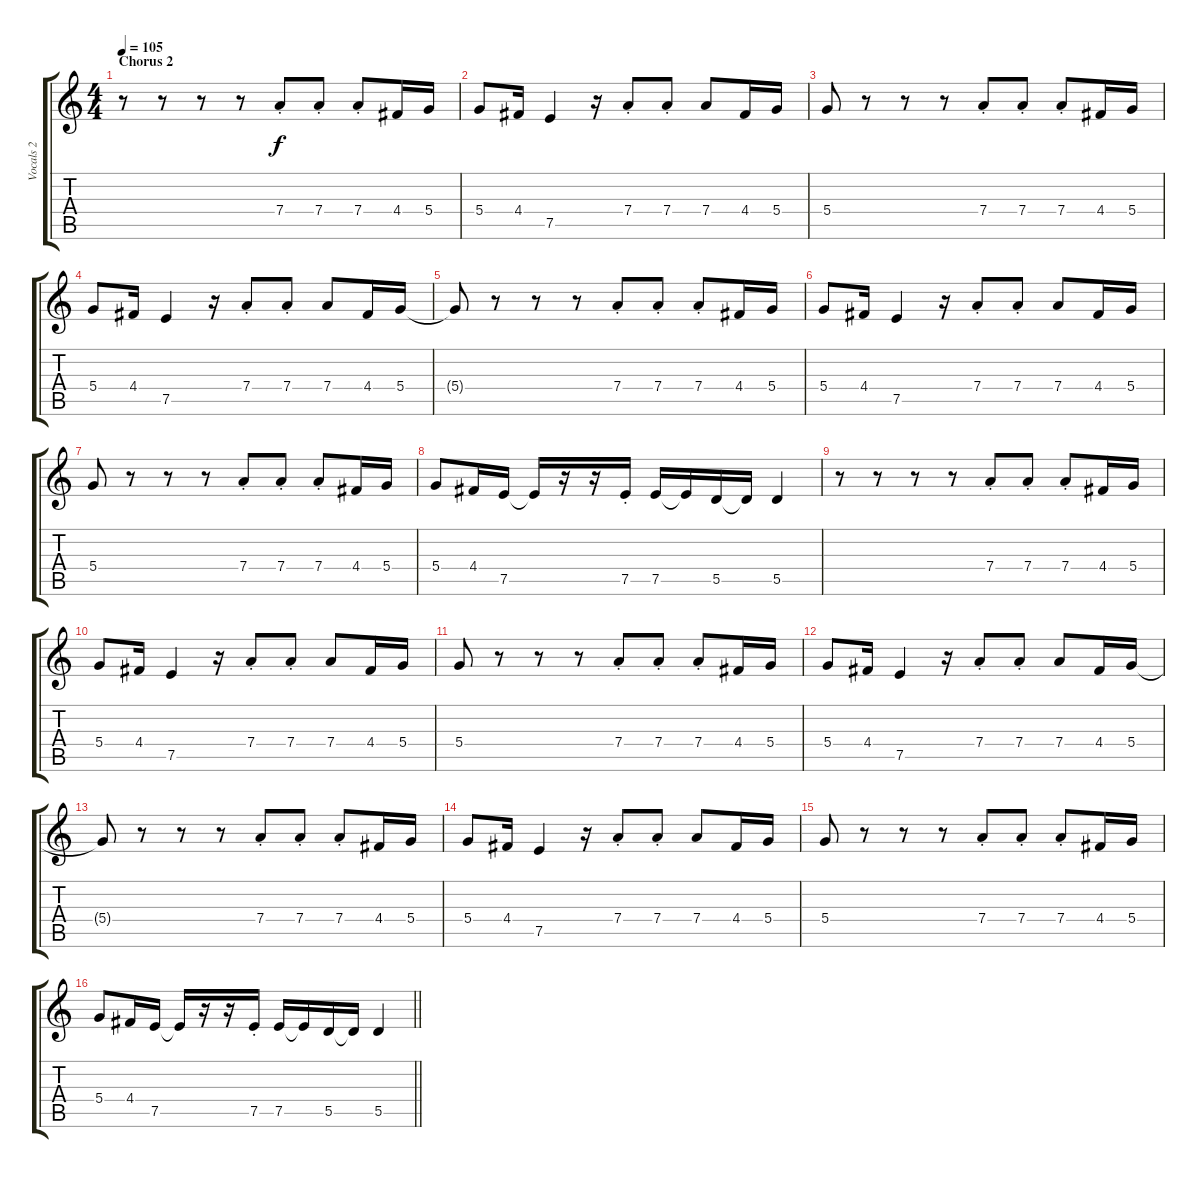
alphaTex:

\track ("Vocals 2" "Vocals 2") {instrument flute}
\staff {score tabs}
\tuning (E5 B4 G4 D4 A3 E3) {hide}
\ts (4 4)
\section ("" "Chorus 2")
\tempo 105
\clef g2
\ks c
r.8{dy f} r.8 r.8 r.8 7.4{st}.8 7.4{st}.8 7.4{st}.8 4.4.16 5.4.16 |
5.4.8 4.4.16 7.5.4 r.16 7.4{st}.8 7.4{st}.8 7.4.8 4.4.16 5.4.16 |
5.4.8 r.8 r.8 r.8 7.4{st}.8 7.4{st}.8 7.4{st}.8 4.4.16 5.4.16 |
5.4.8 4.4.16 7.5.4 r.16 7.4{st}.8 7.4{st}.8 7.4.8 4.4.16 5.4.16 |
5.4{t}.8 r.8 r.8 r.8 7.4{st}.8 7.4{st}.8 7.4{st}.8 4.4.16 5.4.16 |
5.4.8 4.4.16 7.5.4 r.16 7.4{st}.8 7.4{st}.8 7.4.8 4.4.16 5.4.16 |
5.4.8 r.8 r.8 r.8 7.4{st}.8 7.4{st}.8 7.4{st}.8 4.4.16 5.4.16 |
5.4.8 4.4.16 7.5.16 7.5{t}.16 r.16 r.16 7.5{st}.16 7.5.16 7.5{t}.16 5.5.16 5.5{t}.16 5.5.4 |
r.8 r.8 r.8 r.8 7.4{st}.8 7.4{st}.8 7.4{st}.8 4.4.16 5.4.16 |
5.4.8 4.4.16 7.5.4 r.16 7.4{st}.8 7.4{st}.8 7.4.8 4.4.16 5.4.16 |
5.4.8 r.8 r.8 r.8 7.4{st}.8 7.4{st}.8 7.4{st}.8 4.4.16 5.4.16 |
5.4.8 4.4.16 7.5.4 r.16 7.4{st}.8 7.4{st}.8 7.4.8 4.4.16 5.4.16 |
5.4{t}.8 r.8 r.8 r.8 7.4{st}.8 7.4{st}.8 7.4{st}.8 4.4.16 5.4.16 |
5.4.8 4.4.16 7.5.4 r.16 7.4{st}.8 7.4{st}.8 7.4.8 4.4.16 5.4.16 |
5.4.8 r.8 r.8 r.8 7.4{st}.8 7.4{st}.8 7.4{st}.8 4.4.16 5.4.16 |
\barLineRight lightlight
5.4.8 4.4.16 7.5.16 7.5{t}.16 r.16 r.16 7.5{st}.16 7.5.16 7.5{t}.16 5.5.16 5.5{t}.16 5.5.4
